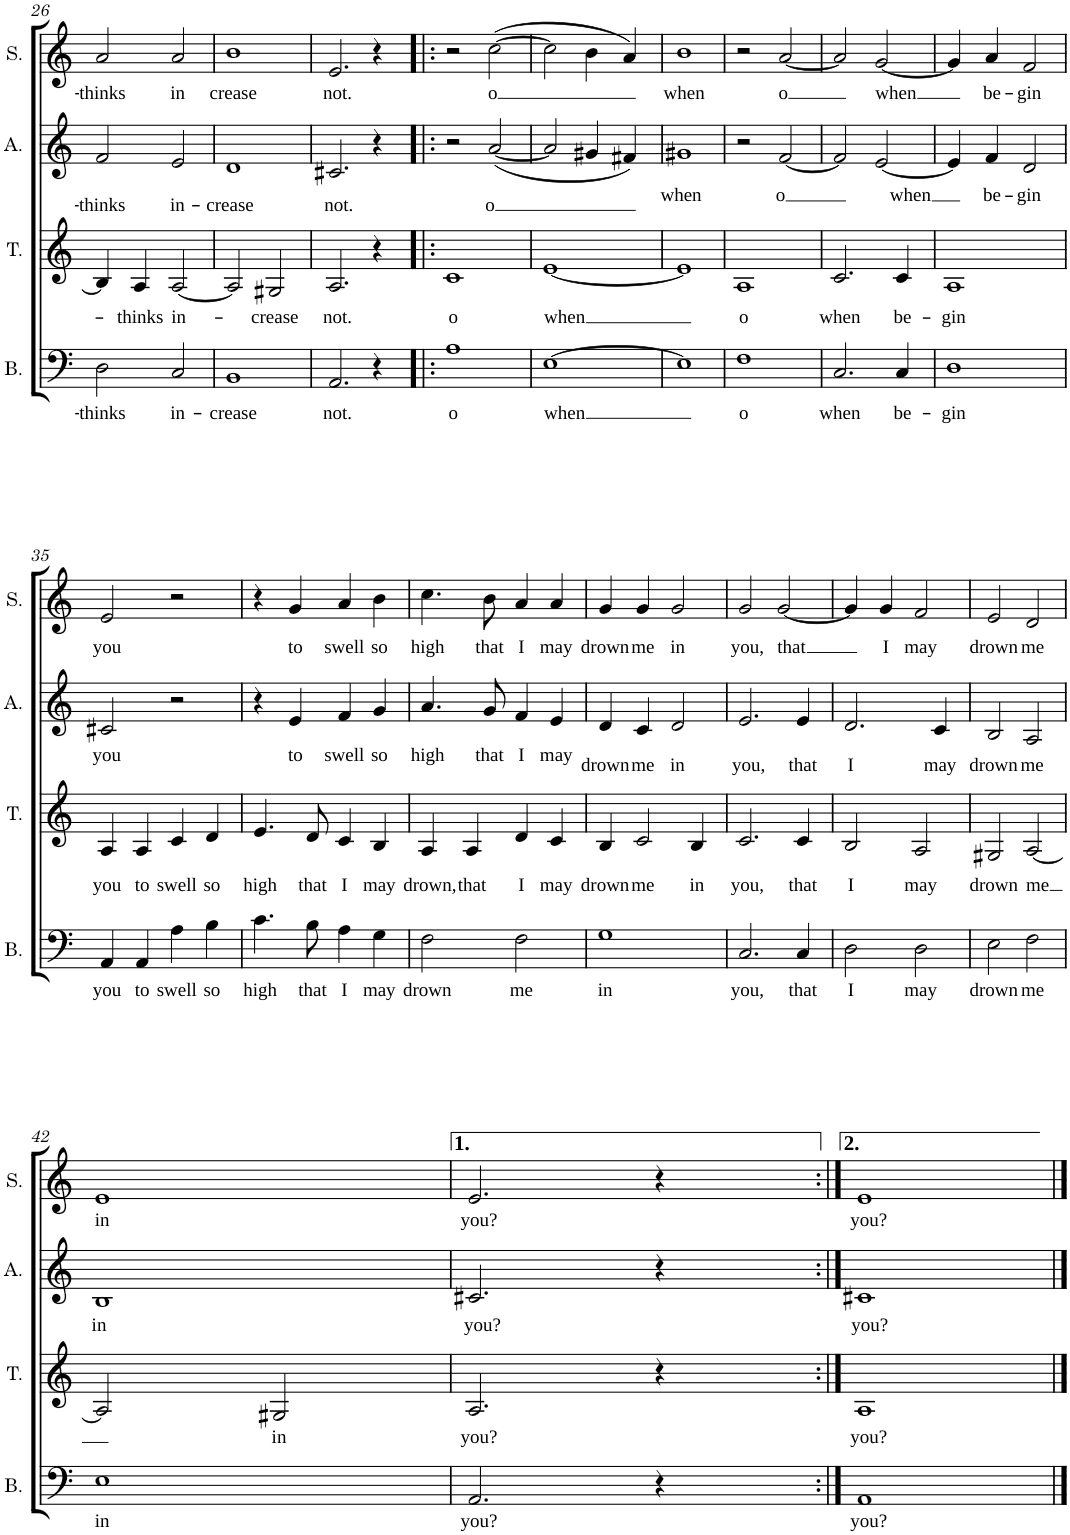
**kern	**text	**kern	**text	**kern	**text	**kern	**text
*part4	*part4	*part3	*part3	*part2	*part2	*part1	*part1
*staff4	*staff4	*staff3	*staff3	*staff2	*staff2	*staff1	*staff1
*I"Bas.	*	*I"Tén.	*	*I"Alt.	*	*I"Sop.	*
*I'B.	*	*I'T.	*	*I'A.	*	*I'S.	*
!!LO:PB:g=z
*clefF4	*	*clefG2	*	*clefG2	*	*clefG2	*
*k[]	*	*k[]	*	*k[]	*	*k[]	*
*M4/4	*	*M4/4	*	*M4/4	*	*M4/4	*
*met(c|)	*	*met(c|)	*	*met(c|)	*	*met(c|)	*
=26	=26	=26	=26	=26	=26	=26	=26
!	!LO:LY:b	!	!	!	!LO:LY:b	!	!LO:LY:b
2D\	-thinks	4B/]	.	2f/	-thinks	2a/	-thinks
!	!	!	!LO:LY:b	!	!	!	!
.	.	4A/	-thinks	.	.	.	.
!	!LO:LY:b	!	!LO:LY:b	!	!LO:LY:b	!	!LO:LY:b
2C/	in-	[2A/	in-	2e/	in-	2a/	-in
=27	=27	=27	=27	=27	=27	=27	=27
!	!LO:LY:b	!	!	!	!LO:LY:b	!	!LO:LY:b
1BB	-crease	2A/]	.	1d	-crease	1b	crease
!	!	!	!LO:LY:b	!	!	!	!
.	.	2G#X/	-crease	.	.	.	.
=28	=28	=28	=28	=28	=28	=28	=28
!	!LO:LY:b	!	!LO:LY:b	!	!LO:LY:b	!	!LO:LY:b
2.AA/	not.	2.A/	not.	2.c#X/	not.	2.e/	not.
4r	.	4r	.	4r	.	4r	.
=29!|:	=29!|:	=29!|:	=29!|:	=29!|:	=29!|:	=29!|:	=29!|:
!	!LO:LY:b	!	!LO:LY:b	!	!	!	!
1A	o	1c	o	2r	.	2r	.
!	!	!	!	!	!LO:LY:b	!	!LO:LY:b
.	.	.	.	(<[2a/	o	(>[2cc\	o
=30	=30	=30	=30	=30	=30	=30	=30
!	!LO:LY:b	!	!LO:LY:b	!	!	!	!
[1E	when	[1e	when	2a/]	.	2cc\]	.
.	.	.	.	4g#X/	.	4b\	.
.	.	.	.	4f#X/)	.	4a/)	.
=31	=31	=31	=31	=31	=31	=31	=31
!	!	!	!	!	!LO:LY:b	!	!LO:LY:b
1E]	.	1e]	.	1g#X	when	1b	when
=32	=32	=32	=32	=32	=32	=32	=32
!	!LO:LY:b	!	!LO:LY:b	!	!	!	!
1F	o	1A	o	2r	.	2r	.
!	!	!	!	!	!LO:LY:b	!	!LO:LY:b
.	.	.	.	[2f/	o	[2a/	o
=33	=33	=33	=33	=33	=33	=33	=33
!	!LO:LY:b	!	!LO:LY:b	!	!	!	!
2.C/	when	2.c/	when	2f/]	.	2a/]	.
!	!	!	!	!	!LO:LY:b	!	!LO:LY:b
.	.	.	.	[2e/	when	[2g/	when
!	!LO:LY:b	!	!LO:LY:b	!	!	!	!
4C/	be-	4c/	be-	.	.	.	.
=34	=34	=34	=34	=34	=34	=34	=34
!	!LO:LY:b	!	!LO:LY:b	!	!	!	!
1D	-gin	1A	-gin	4e/]	.	4g/]	.
!	!	!	!	!	!LO:LY:b	!	!LO:LY:b
.	.	.	.	4f/	be-	4a/	be-
!	!	!	!	!	!LO:LY:b	!	!LO:LY:b
.	.	.	.	2d/	-gin	2f/	-gin
!!LO:LB:g=z
=35	=35	=35	=35	=35	=35	=35	=35
!	!LO:LY:b	!	!LO:LY:b	!	!LO:LY:b	!	!LO:LY:b
4AA/	you	4A/	you	2c#X/	you	2e/	you
!	!LO:LY:b	!	!LO:LY:b	!	!	!	!
4AA/	to	4A/	to	.	.	.	.
!	!LO:LY:b	!	!LO:LY:b	!	!	!	!
4A\	swell	4c/	swell	2r	.	2r	.
!	!LO:LY:b	!	!LO:LY:b	!	!	!	!
4B\	so	4d/	so	.	.	.	.
=36	=36	=36	=36	=36	=36	=36	=36
!	!LO:LY:b	!	!LO:LY:b	!	!	!	!
4.c\	high	4.e/	high	4r	.	4r	.
!	!	!	!	!	!LO:LY:b	!	!LO:LY:b
.	.	.	.	4e/	to	4g/	to
!	!LO:LY:b	!	!LO:LY:b	!	!	!	!
8B\	that	8d/	that	.	.	.	.
!	!LO:LY:b	!	!LO:LY:b	!	!LO:LY:b	!	!LO:LY:b
4A\	I	4c/	I	4f/	swell	4a/	swell
!	!LO:LY:b	!	!LO:LY:b	!	!LO:LY:b	!	!LO:LY:b
4G\	may	4B/	may	4g/	so	4b\	so
=37	=37	=37	=37	=37	=37	=37	=37
!	!LO:LY:b	!	!LO:LY:b	!	!LO:LY:b	!	!LO:LY:b
2F\	drown	4A/	drown,	4.a/	high	4.cc\	high
!	!	!	!LO:LY:b	!	!	!	!
.	.	4A/	that	.	.	.	.
!	!	!	!	!	!LO:LY:b	!	!LO:LY:b
.	.	.	.	8g/	that	8b\	that
!	!LO:LY:b	!	!LO:LY:b	!	!LO:LY:b	!	!LO:LY:b
2F\	me	4d/	I	4f/	I	4a/	I
!	!	!	!LO:LY:b	!	!LO:LY:b	!	!LO:LY:b
.	.	4c/	may	4e/	may	4a/	may
=38	=38	=38	=38	=38	=38	=38	=38
!	!LO:LY:b	!	!LO:LY:b	!	!LO:LY:b	!	!LO:LY:b
1G	in	4B/	drown	4d/	drown	4g/	drown
!	!	!	!LO:LY:b	!	!LO:LY:b	!	!LO:LY:b
.	.	2c/	me	4c/	me	4g/	me
!	!	!	!	!	!LO:LY:b	!	!LO:LY:b
.	.	.	.	2d/	in	2g/	in
!	!	!	!LO:LY:b	!	!	!	!
.	.	4B/	in	.	.	.	.
=39	=39	=39	=39	=39	=39	=39	=39
!	!LO:LY:b	!	!LO:LY:b	!	!LO:LY:b	!	!LO:LY:b
2.C/	you,	2.c/	you,	2.e/	you,	2g/	you,
!	!	!	!	!	!	!	!LO:LY:b
.	.	.	.	.	.	[2g/	that
!	!LO:LY:b	!	!LO:LY:b	!	!LO:LY:b	!	!
4C/	that	4c/	that	4e/	that	.	.
=40	=40	=40	=40	=40	=40	=40	=40
!	!LO:LY:b	!	!LO:LY:b	!	!LO:LY:b	!	!
2D\	I	2B/	I	2.d/	I	4g/]	.
!	!	!	!	!	!	!	!LO:LY:b
.	.	.	.	.	.	4g/	I
!	!LO:LY:b	!	!LO:LY:b	!	!	!	!LO:LY:b
2D\	may	2A/	may	.	.	2f/	may
!	!	!	!	!	!LO:LY:b	!	!
.	.	.	.	4c/	may	.	.
=41	=41	=41	=41	=41	=41	=41	=41
!	!LO:LY:b	!	!LO:LY:b	!	!LO:LY:b	!	!LO:LY:b
2E\	drown	2G#X/	drown	2B/	drown	2e/	drown
!	!LO:LY:b	!	!LO:LY:b	!	!LO:LY:b	!	!LO:LY:b
2F\	me	[2A/	me	2A/	me	2d/	me
!!LO:LB:g=z
=42	=42	=42	=42	=42	=42	=42	=42
!	!LO:LY:b	!	!	!	!LO:LY:b	!	!LO:LY:b
1E	in	2A/]	.	1B	in	1e	in
!	!	!	!LO:LY:b	!	!	!	!
.	.	2G#X/	in	.	.	.	.
=43	=43	=43	=43	=43	=43	=43	=43
!	!LO:LY:b	!	!LO:LY:b	!	!LO:LY:b	!	!LO:LY:b
2.AA/	you?	2.A/	you?	2.c#X/	you?	2.e/	you?
4r	.	4r	.	4r	.	4r	.
=44:|!	=44:|!	=44:|!	=44:|!	=44:|!	=44:|!	=44:|!	=44:|!
!	!LO:LY:b	!	!LO:LY:b	!	!LO:LY:b	!	!LO:LY:b
1AA	you?	1A	you?	1c#X	you?	1e	you?
==	==	==	==	==	==	==	==
*-	*-	*-	*-	*-	*-	*-	*-
